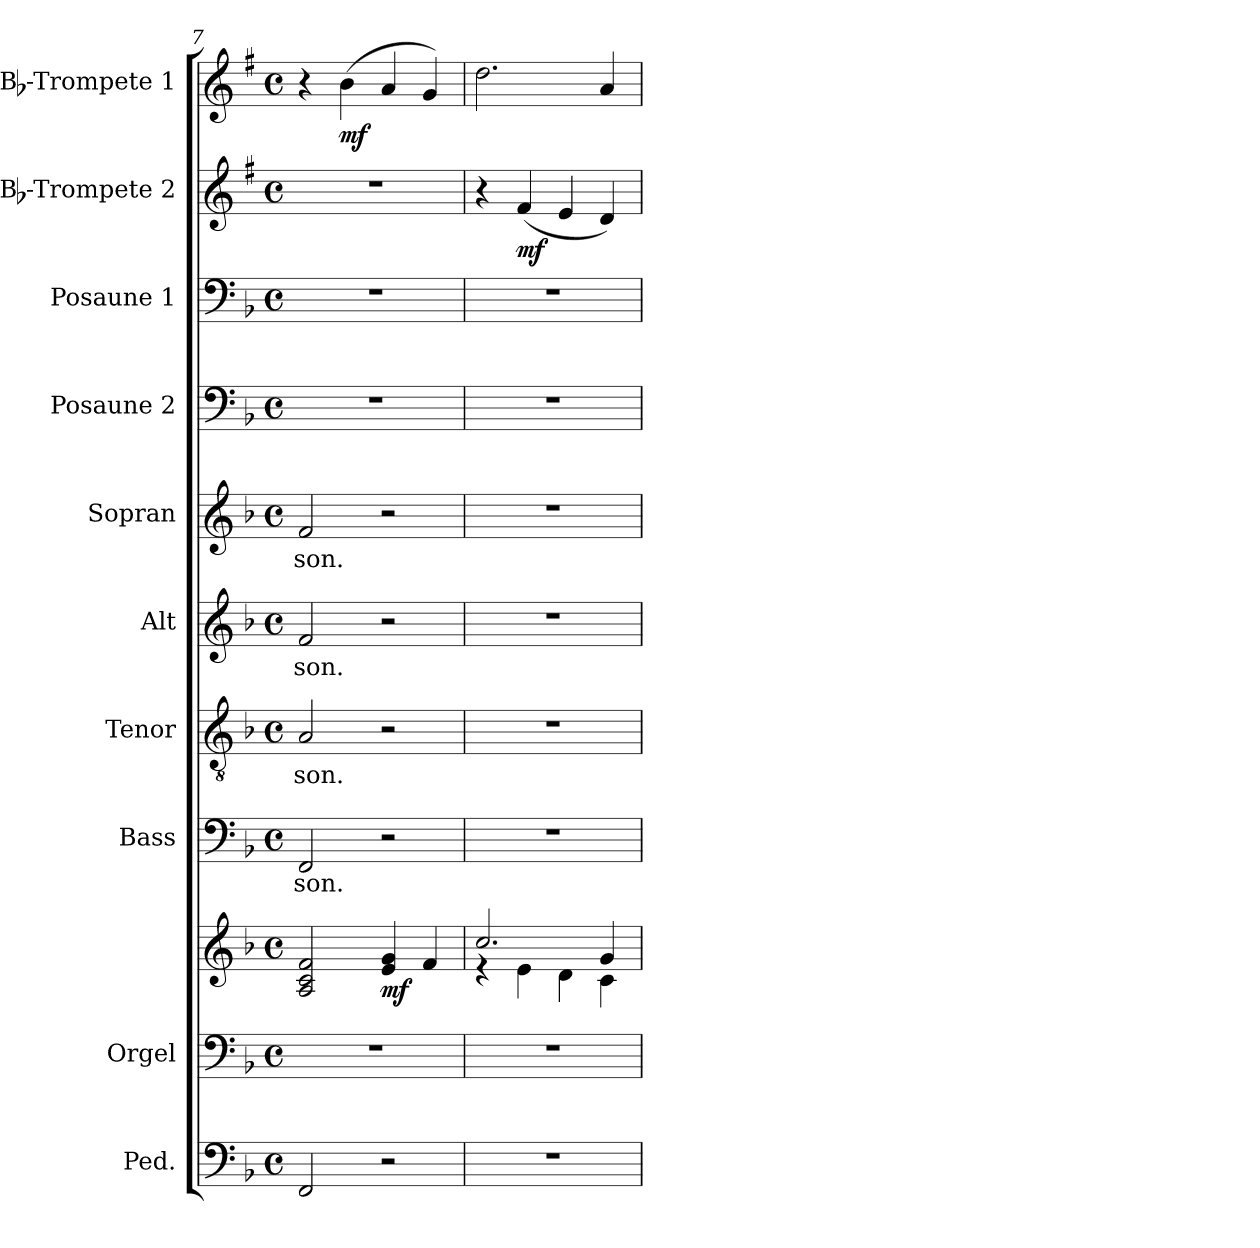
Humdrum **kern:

**kern	**kern	**kern	**dynam	**kern	**text	**kern	**text	**kern	**text	**kern	**text	**kern	**kern	**kern	**dynam	**kern	**dynam
*part10	*part9	*part9	*part9	*part8	*part8	*part7	*part7	*part6	*part6	*part5	*part5	*part4	*part3	*part2	*part2	*part1	*part1
*staff11	*staff10	*staff9	*staff9/10	*staff8	*staff8	*staff7	*staff7	*staff6	*staff6	*staff5	*staff5	*staff4	*staff3	*staff2	*staff2	*staff1	*staff1
*I"Ped.	*I"Orgel	*	*	*I"Bass	*	*I"Tenor	*	*I"Alt	*	*I"Sopran	*	*I"Posaune 2	*I"Posaune 1	*I"Bb-Trompete 2	*	*I"Bb-Trompete 1	*
*	*I'Org.	*	*	*I'B.	*	*I'T.	*	*I'A.	*	*I'S.	*	*I'Pos. 2	*I'Pos. 1	*I'Bb Trp. 2	*	*I'Bb Trp. 1	*
*clefF4	*clefF4	*clefG2	*	*clefF4	*	*clefGv2	*	*clefG2	*	*clefG2	*	*clefF4	*clefF4	*clefG2	*	*clefG2	*
*ITrd7c12	*	*	*	*	*	*	*	*	*	*	*	*	*	*ITrd1c2	*	*ITrd1c2	*
*k[b-]	*k[b-]	*k[b-]	*	*k[b-]	*	*k[b-]	*	*k[b-]	*	*k[b-]	*	*k[b-]	*k[b-]	*k[b-]	*	*k[b-]	*
*F:	*F:	*F:	*	*F:	*	*F:	*	*F:	*	*F:	*	*F:	*F:	*F:	*	*F:	*
*M4/4	*M4/4	*M4/4	*	*M4/4	*	*M4/4	*	*M4/4	*	*M4/4	*	*M4/4	*M4/4	*M4/4	*	*M4/4	*
*met(c)	*met(c)	*met(c)	*	*met(c)	*	*met(c)	*	*met(c)	*	*met(c)	*	*met(c)	*met(c)	*met(c)	*	*met(c)	*
=7	=7	=7	=7	=7	=7	=7	=7	=7	=7	=7	=7	=7	=7	=7	=7	=7	=7
!	!	!	!	!	!LO:LY:b	!	!LO:LY:b	!	!LO:LY:b	!	!LO:LY:b	!	!	!	!	!	!
2FFF/	1r	2A/ 2c/ 2f/	.	2FF/	-son.	2A/	-son.	2f/	-son.	2f/	-son.	1r	1r	1r	.	4r	.
!	!	!	!	!	!	!	!	!	!	!	!	!	!	!	!	!	!LO:DY:b
.	.	.	.	.	.	.	.	.	.	.	.	.	.	.	.	(>4a\	mf
!	!	!	!LO:DY:b	!	!	!	!	!	!	!	!	!	!	!	!	!	!
2r	.	4e/ 4g/	mf	2r	.	2r	.	2r	.	2r	.	.	.	.	.	4g/	.
.	.	4f/	.	.	.	.	.	.	.	.	.	.	.	.	.	4f/)	.
=8	=8	=8	=8	=8	=8	=8	=8	=8	=8	=8	=8	=8	=8	=8	=8	=8	=8
*	*	*^	*	*	*	*	*	*	*	*	*	*	*	*	*	*	*
1r	1r	2.cc/	4rd	.	1r	.	1r	.	1r	.	1r	.	1r	1r	4r	.	2.cc\	.
!	!	!	!	!	!	!	!	!	!	!	!	!	!	!	!	!LO:DY:b	!	!
.	.	.	4e\	.	.	.	.	.	.	.	.	.	.	.	(<4e/	mf	.	.
.	.	.	4d\	.	.	.	.	.	.	.	.	.	.	.	4d/	.	.	.
.	.	4g/	4c\	.	.	.	.	.	.	.	.	.	.	.	4c/)	.	4g/	.
*	*	*v	*v	*	*	*	*	*	*	*	*	*	*	*	*	*	*	*
=	=	=	=	=	=	=	=	=	=	=	=	=	=	=	=	=	=
*-	*-	*-	*-	*-	*-	*-	*-	*-	*-	*-	*-	*-	*-	*-	*-	*-	*-
